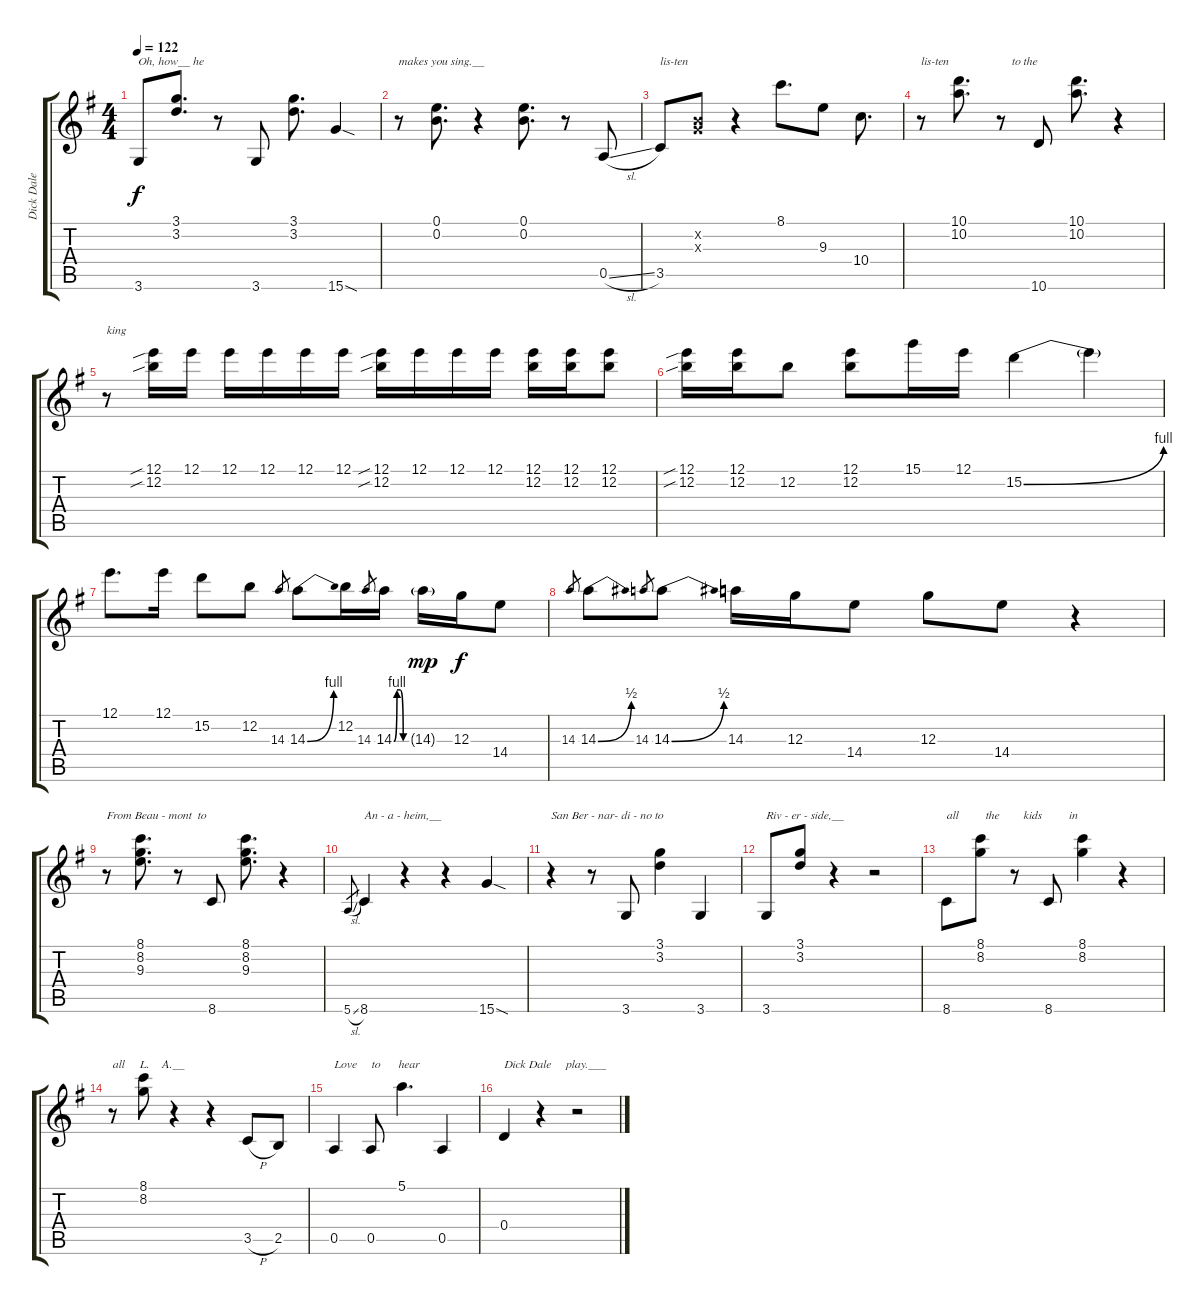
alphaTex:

\track ("Dick Dale" "Dick Dale") {instrument electricguitarclean}
\staff {score tabs}
\tuning (E4 B3 G3 D3 A2 E2) {hide}
\ts (4 4)
\tempo 122
\clef g2
\ks g
3.6.8{txt "Oh, how__ he " dy f} (3.1 3.2).8{d} r.8 3.6.8 (3.1 3.2).8{d} 15.6{sod}.4 |
r.8{txt "makes you sing.__"} (0.1 0.2).8{d} r.4 (0.1 0.2).8{d} r.8 0.5{sl}.8 |
3.5.8{txt "lis-ten   "} (0.2{x} 0.3{x}).8 r.4 8.1.8{d} 9.3.8 10.4.8{d} |
r.8{txt "lis-ten                     to the"} (10.1 10.2).8{d} r.8 10.6.8 (10.1 10.2).8{d} r.4 |
r.8{txt "king"} (12.1{sib} 12.2{sib}).16 12.1.16 12.1.16 12.1.16 12.1.16 12.1.16 (12.1{sib} 12.2{sib}).16 12.1.16 12.1.16 12.1.16 (12.1 12.2).16 (12.1 12.2).16 (12.1 12.2).8 |
(12.1{sib} 12.2{sib}).16 (12.1 12.2).16 12.2.8 (12.1 12.2).8 15.1.16 12.1.16 15.2{be (bend 0 0 60 4)}.4 15.2{t}.4 |
12.1.8{d} 12.1.16 15.2.8 12.2.8 14.3.8{gr} 14.3{be (bend 0 0 60 4)}.8 12.2.16 14.3.8{gr} 14.3{be (custom 0 0 15 4 30 4 45 0 60 0)}.16 14.3{g}.16{dy mp} 12.3.16{dy f} 14.4.8 |
14.3.8{gr} 14.3{be (bend 0 0 60 2)}.8 14.3.8{gr} 14.3{be (bend 0 0 60 2)}.8 14.3.16 12.3.16 14.4.8 12.3.8 14.4.8 r.4 |
r.8{txt "From Beau - mont  to"} (8.1 8.2 9.3).8{d} r.8 8.6.8 (8.1 8.2 9.3).8{d} r.4 |
5.6{sl}.8{gr} 8.6.4{txt "An - a - heim,__"} r.4 r.4 15.6{sod}.4 |
r.4{txt "San Ber - nar- di - no to"} r.8 3.6.8 (3.1 3.2).4 3.6.4 |
3.6.8{txt "Riv - er - side,__"} (3.1 3.2).8 r.4 r.2 |
8.6.8{txt "all         the        kids         in "} (8.1 8.2).8 r.8 8.6.8 (8.1 8.2).4 r.4 |
r.8{txt "all     L.    A.__"} (8.1 8.2).8 r.4 r.4 3.5{h}.8 2.5.8 |
0.5.4{txt "Love     to      hear "} 0.5.8 5.1.4{d} 0.5.4 |
0.4.4{txt "Dick Dale     play.___"} r.4 r.2
